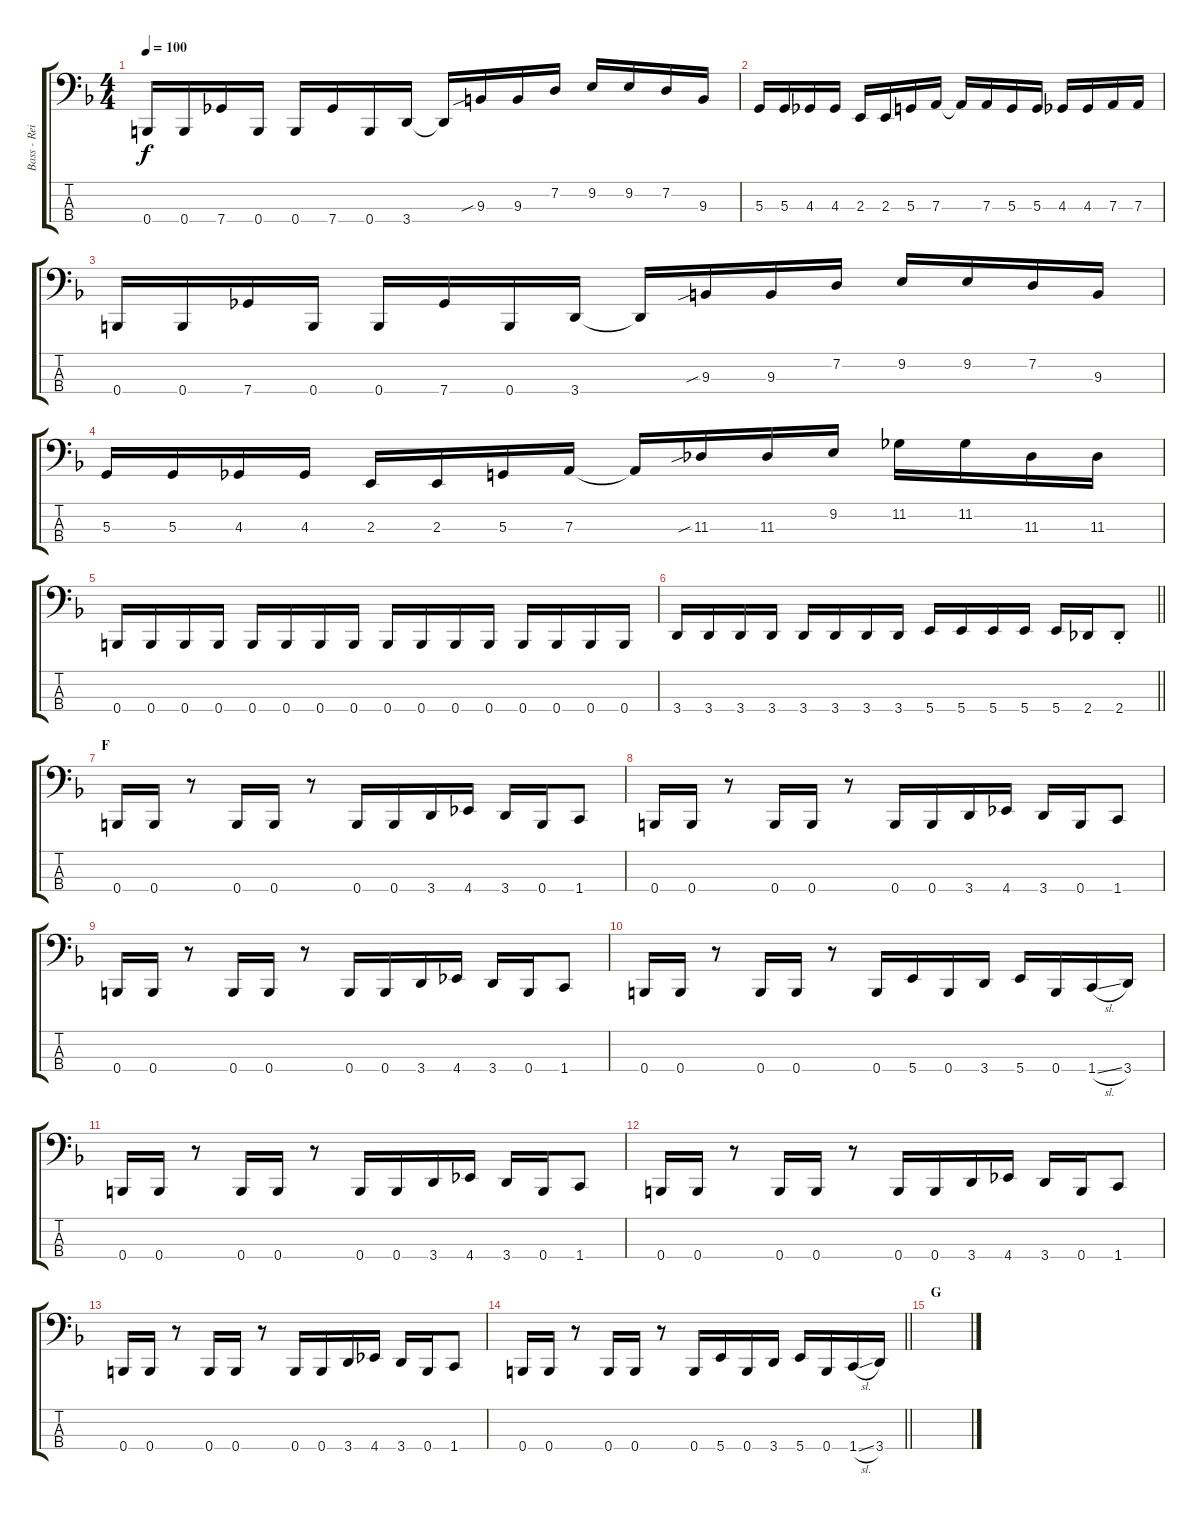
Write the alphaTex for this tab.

\track ("Bass - Reita" "Bass - Rei") {instrument electricbasspick}
\staff {score tabs}
\tuning (C2 G1 D1 B0) {hide}
\ts (4 4)
\tempo 100
\clef f4
\ks f
0.4.16{dy f} 0.4.16 7.4.16 0.4.16 0.4.16 7.4.16 0.4.16 3.4.16 3.4{t}.16 9.3{sib}.16 9.3.16 7.2.16 9.2.16 9.2.16 7.2.16 9.3.16 |
5.3.16 5.3.16 4.3.16 4.3.16 2.3.16 2.3.16 5.3.16 7.3.16 7.3{t}.16 7.3.16 5.3.16 5.3.16 4.3.16 4.3.16 7.3.16 7.3.16 |
0.4.16 0.4.16 7.4.16 0.4.16 0.4.16 7.4.16 0.4.16 3.4.16 3.4{t}.16 9.3{sib}.16 9.3.16 7.2.16 9.2.16 9.2.16 7.2.16 9.3.16 |
5.3.16 5.3.16 4.3.16 4.3.16 2.3.16 2.3.16 5.3.16 7.3.16 7.3{t}.16 11.3{sib}.16 11.3.16 9.2.16 11.2.16 11.2.16 11.3.16 11.3.16 |
0.4.16 0.4.16 0.4.16 0.4.16 0.4.16 0.4.16 0.4.16 0.4.16 0.4.16 0.4.16 0.4.16 0.4.16 0.4.16 0.4.16 0.4.16 0.4.16 |
\barLineRight lightlight
3.4.16 3.4.16 3.4.16 3.4.16 3.4.16 3.4.16 3.4.16 3.4.16 5.4.16 5.4.16 5.4.16 5.4.16 5.4.16 2.4.16 2.4{st}.8 |
\section ("" "F")
0.4.16 0.4.16 r.8 0.4.16 0.4.16 r.8 0.4.16 0.4.16 3.4.16 4.4.16 3.4.16 0.4.16 1.4.8 |
0.4.16 0.4.16 r.8 0.4.16 0.4.16 r.8 0.4.16 0.4.16 3.4.16 4.4.16 3.4.16 0.4.16 1.4.8 |
0.4.16 0.4.16 r.8 0.4.16 0.4.16 r.8 0.4.16 0.4.16 3.4.16 4.4.16 3.4.16 0.4.16 1.4.8 |
0.4.16 0.4.16 r.8 0.4.16 0.4.16 r.8 0.4.16 5.4.16 0.4.16 3.4.16 5.4.16 0.4.16 1.4{sl}.16 3.4.16 |
0.4.16 0.4.16 r.8 0.4.16 0.4.16 r.8 0.4.16 0.4.16 3.4.16 4.4.16 3.4.16 0.4.16 1.4.8 |
0.4.16 0.4.16 r.8 0.4.16 0.4.16 r.8 0.4.16 0.4.16 3.4.16 4.4.16 3.4.16 0.4.16 1.4.8 |
0.4.16 0.4.16 r.8 0.4.16 0.4.16 r.8 0.4.16 0.4.16 3.4.16 4.4.16 3.4.16 0.4.16 1.4.8 |
\barLineRight lightlight
0.4.16 0.4.16 r.8 0.4.16 0.4.16 r.8 0.4.16 5.4.16 0.4.16 3.4.16 5.4.16 0.4.16 1.4{sl}.16 3.4.16 |
\section ("" "G")
